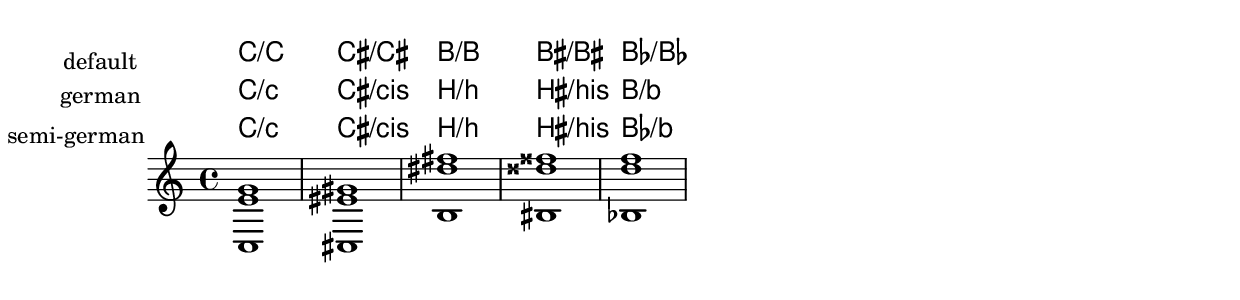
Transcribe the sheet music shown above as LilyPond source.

%% Do not edit this file; it is auto-generated from LSR http://lsr.dsi.unimi.it
%% This file is in the public domain.
\version "2.11.51"

\header {
  lsrtags = "chords"

  texidoc = "
The english naming of chords (default) can be changed to german 
(@code{\\germanChords} replaces B and Bes to H and B) or semi-german 
(@code{\\semiGermanChords} replaces B and Bes to H and Bb).




"
  doctitle = "Changing the chord names to German or semi-German notation"
} % begin verbatim
music = \chordmode {
  c1/c cis/cis
  b/b bis/bis bes/bes
} 

%% The following is only here to print the names of the
%% chords styles; it can be removed if you do not need to
%% print them.

\layout {
  \context {\ChordNames \consists Instrument_name_engraver }
}

<<
  \new ChordNames {
    \set ChordNames.instrumentName = #"default"
    \music
  }
  \new ChordNames {
    \set ChordNames.instrumentName = #"german"
    \germanChords \music }
  \new ChordNames {
    \set ChordNames.instrumentName = #"semi-german"
    \semiGermanChords \music }
  \context Voice { \music }
>>
